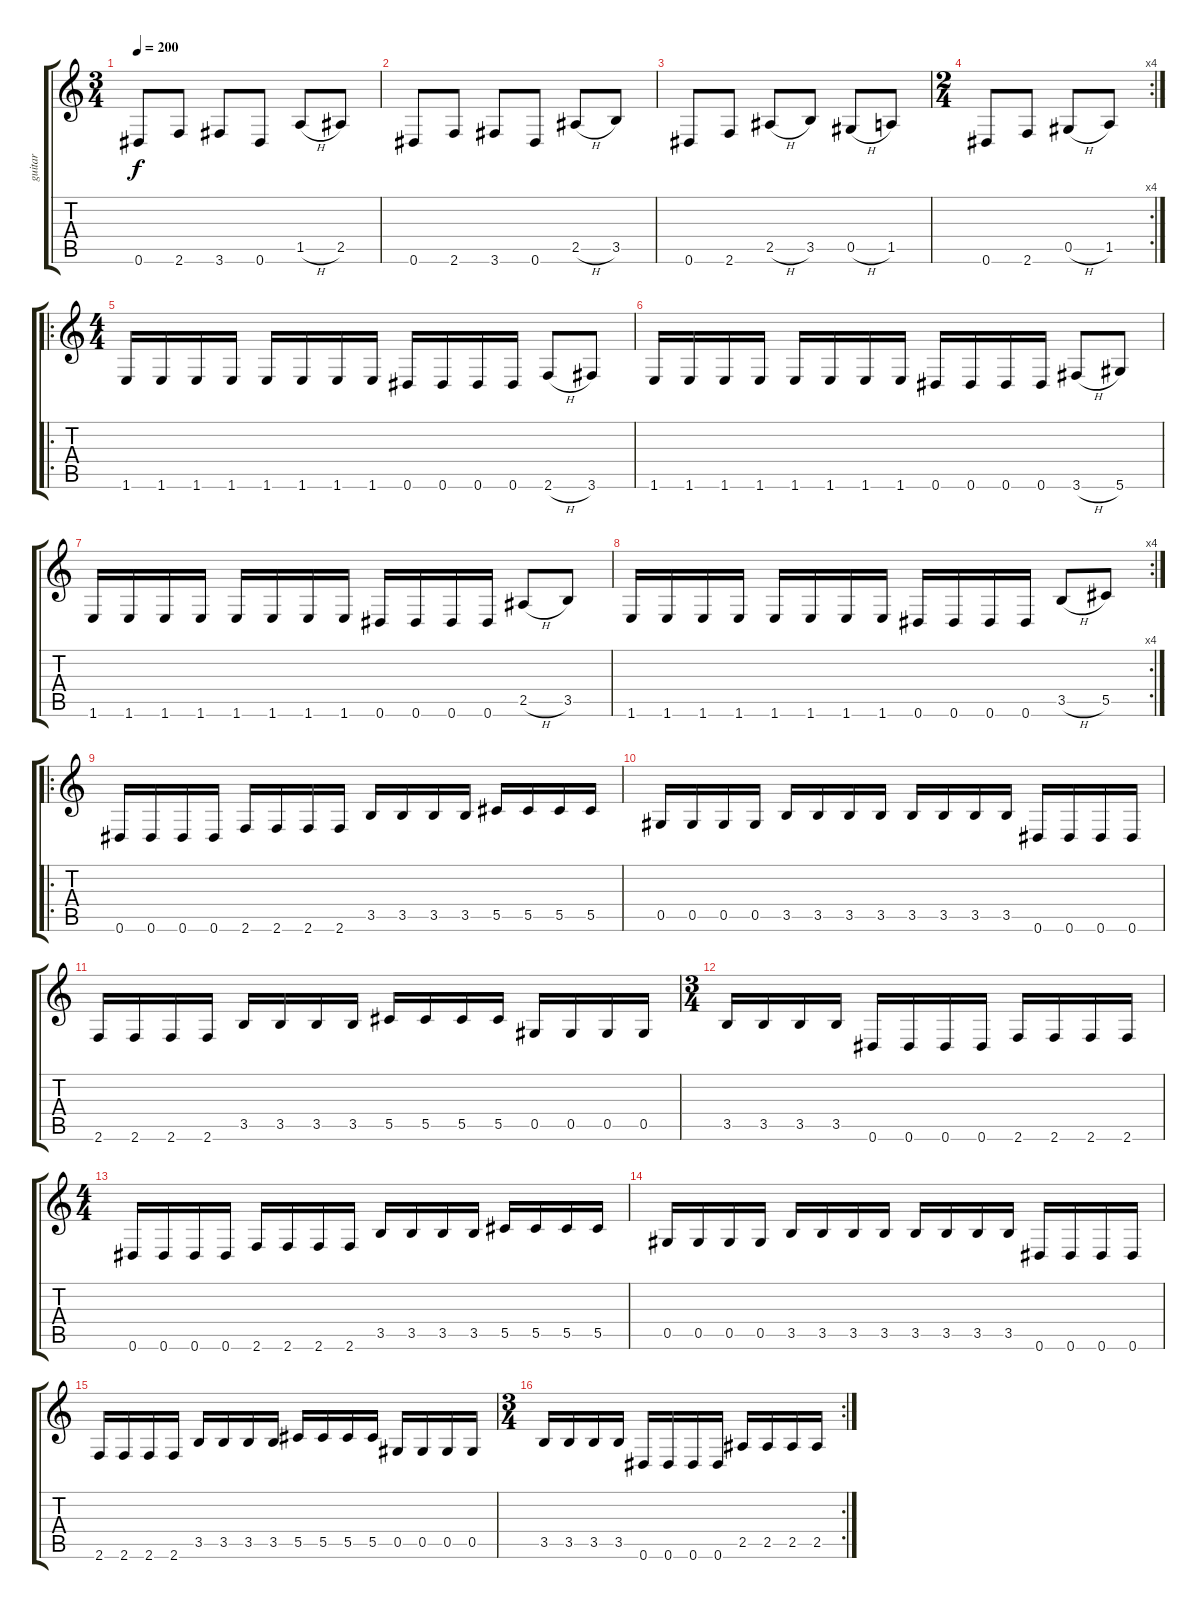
\track ("guitar" "guitar") {instrument distortionguitar}
\staff {score tabs}
\tuning (Eb4 Bb3 Gb3 Db3 Ab2 Eb2) {hide}
\ts (3 4)
\tempo 200
\clef g2
\ks c
0.6.8{dy f} 2.6.8 3.6.8 0.6.8 1.5{h}.8 2.5.8 |
0.6.8 2.6.8 3.6.8 0.6.8 2.5{h}.8 3.5.8 |
0.6.8 2.6.8 2.5{h}.8 3.5.8 0.5{h}.8 1.5.8 |
\rc 4
\ts (2 4)
0.6.8 2.6.8 0.5{h}.8 1.5.8 |
\ro
\ts (4 4)
1.6.16 1.6.16 1.6.16 1.6.16 1.6.16 1.6.16 1.6.16 1.6.16 0.6.16 0.6.16 0.6.16 0.6.16 2.6{h}.8 3.6.8 |
1.6.16 1.6.16 1.6.16 1.6.16 1.6.16 1.6.16 1.6.16 1.6.16 0.6.16 0.6.16 0.6.16 0.6.16 3.6{h}.8 5.6.8 |
1.6.16 1.6.16 1.6.16 1.6.16 1.6.16 1.6.16 1.6.16 1.6.16 0.6.16 0.6.16 0.6.16 0.6.16 2.5{h}.8 3.5.8 |
\rc 4
1.6.16 1.6.16 1.6.16 1.6.16 1.6.16 1.6.16 1.6.16 1.6.16 0.6.16 0.6.16 0.6.16 0.6.16 3.5{h}.8 5.5.8 |
\ro
0.6.16 0.6.16 0.6.16 0.6.16 2.6.16 2.6.16 2.6.16 2.6.16 3.5.16 3.5.16 3.5.16 3.5.16 5.5.16 5.5.16 5.5.16 5.5.16 |
0.5.16 0.5.16 0.5.16 0.5.16 3.5.16 3.5.16 3.5.16 3.5.16 3.5.16 3.5.16 3.5.16 3.5.16 0.6.16 0.6.16 0.6.16 0.6.16 |
2.6.16 2.6.16 2.6.16 2.6.16 3.5.16 3.5.16 3.5.16 3.5.16 5.5.16 5.5.16 5.5.16 5.5.16 0.5.16 0.5.16 0.5.16 0.5.16 |
\ts (3 4)
3.5.16 3.5.16 3.5.16 3.5.16 0.6.16 0.6.16 0.6.16 0.6.16 2.6.16 2.6.16 2.6.16 2.6.16 |
\ts (4 4)
0.6.16 0.6.16 0.6.16 0.6.16 2.6.16 2.6.16 2.6.16 2.6.16 3.5.16 3.5.16 3.5.16 3.5.16 5.5.16 5.5.16 5.5.16 5.5.16 |
0.5.16 0.5.16 0.5.16 0.5.16 3.5.16 3.5.16 3.5.16 3.5.16 3.5.16 3.5.16 3.5.16 3.5.16 0.6.16 0.6.16 0.6.16 0.6.16 |
2.6.16 2.6.16 2.6.16 2.6.16 3.5.16 3.5.16 3.5.16 3.5.16 5.5.16 5.5.16 5.5.16 5.5.16 0.5.16 0.5.16 0.5.16 0.5.16 |
\rc 2
\ts (3 4)
3.5.16 3.5.16 3.5.16 3.5.16 0.6.16 0.6.16 0.6.16 0.6.16 2.5.16 2.5.16 2.5.16 2.5.16
